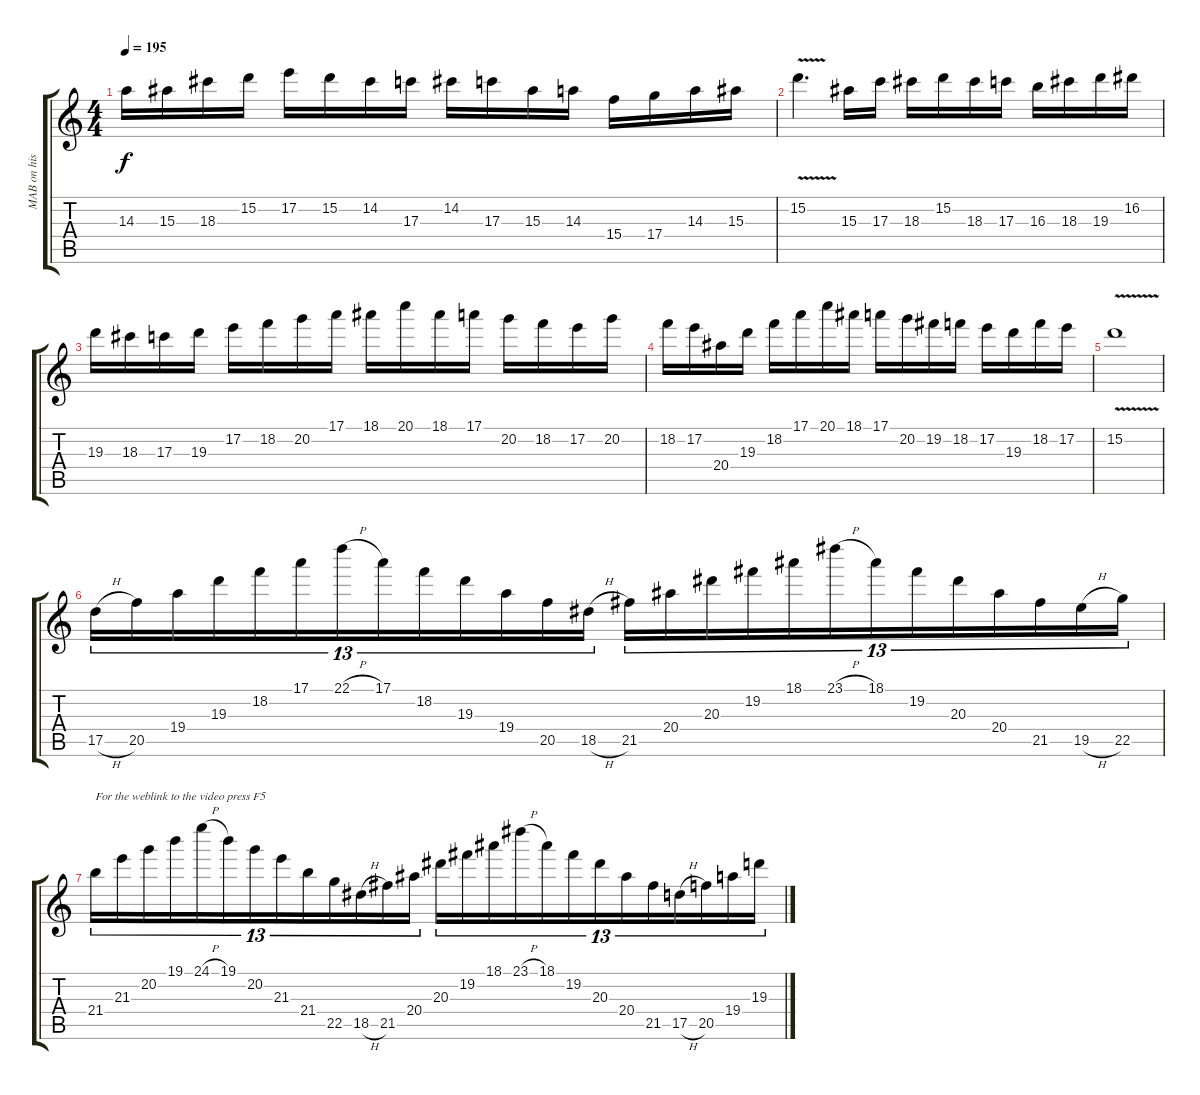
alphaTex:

\track ("MAB on his Quad-Guitar" "MAB on his") {instrument distortionguitar}
\staff {score tabs}
\tuning (E4 B3 G3 D3 A2 E2) {hide}
\ts (4 4)
\tempo 195
\clef g2
\ks c
14.3.16{dy f} 15.3.16 18.3.16 15.2.16 17.2.16 15.2.16 14.2.16 17.3.16 14.2.16 17.3.16 15.3.16 14.3.16 15.4.16 17.4.16 14.3.16 15.3.16 |
15.2{v}.4{d} 15.3.16 17.3.16 18.3.16 15.2.16 18.3.16 17.3.16 16.3.16 18.3.16 19.3.16 16.2.16 |
19.3.16 18.3.16 17.3.16 19.3.16 17.2.16 18.2.16 20.2.16 17.1.16 18.1.16 20.1.16 18.1.16 17.1.16 20.2.16 18.2.16 17.2.16 20.2.16 |
18.2.16 17.2.16 20.4.16 19.3.16 18.2.16 17.1.16 20.1.16 18.1.16 17.1.16 20.2.16 19.2.16 18.2.16 17.2.16 19.3.16 18.2.16 17.2.16 |
15.2{v}.1 |
17.5{h}.16{tu (13 8)} 20.5.16{tu (13 8)} 19.4.16{tu (13 8)} 19.3.16{tu (13 8)} 18.2.16{tu (13 8)} 17.1.16{tu (13 8)} 22.1{h}.16{tu (13 8)} 17.1.16{tu (13 8)} 18.2.16{tu (13 8)} 19.3.16{tu (13 8)} 19.4.16{tu (13 8)} 20.5.16{tu (13 8)} 18.5{h}.16{tu (13 8)} 21.5.16{tu (13 8)} 20.4.16{tu (13 8)} 20.3.16{tu (13 8)} 19.2.16{tu (13 8)} 18.1.16{tu (13 8)} 23.1{h}.16{tu (13 8)} 18.1.16{tu (13 8)} 19.2.16{tu (13 8)} 20.3.16{tu (13 8)} 20.4.16{tu (13 8)} 21.5.16{tu (13 8)} 19.5{h}.16{tu (13 8)} 22.5.16{tu (13 8)} |
21.4.16{tu (13 8) txt "For the weblink to the video press F5"} 21.3.16{tu (13 8)} 20.2.16{tu (13 8)} 19.1.16{tu (13 8)} 24.1{h}.16{tu (13 8)} 19.1.16{tu (13 8)} 20.2.16{tu (13 8)} 21.3.16{tu (13 8)} 21.4.16{tu (13 8)} 22.5.16{tu (13 8)} 18.5{h}.16{tu (13 8)} 21.5.16{tu (13 8)} 20.4.16{tu (13 8)} 20.3.16{tu (13 8)} 19.2.16{tu (13 8)} 18.1.16{tu (13 8)} 23.1{h}.16{tu (13 8)} 18.1.16{tu (13 8)} 19.2.16{tu (13 8)} 20.3.16{tu (13 8)} 20.4.16{tu (13 8)} 21.5.16{tu (13 8)} 17.5{h}.16{tu (13 8)} 20.5.16{tu (13 8)} 19.4.16{tu (13 8)} 19.3.16{tu (13 8)}
